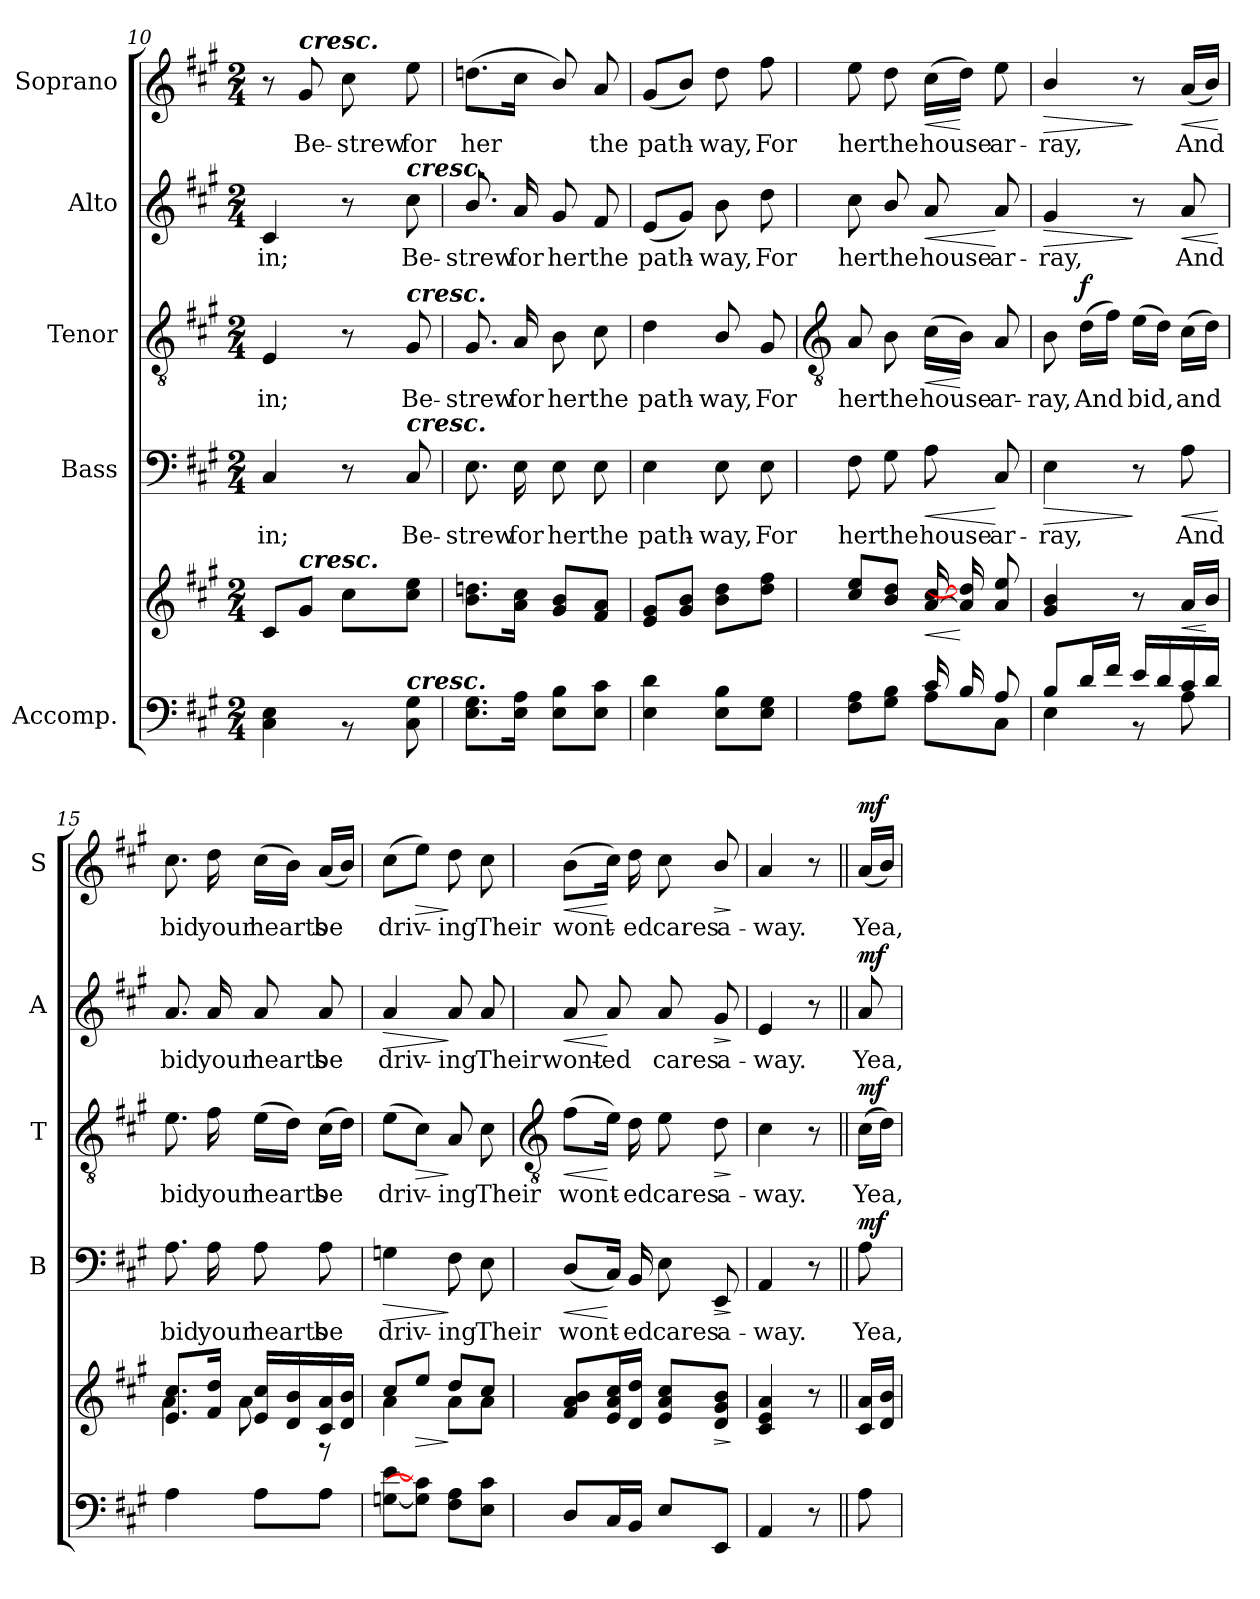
**kern	**kern	**dynam	**kern	**text	**dynam	**kern	**text	**dynam	**kern	**text	**dynam	**kern	**text	**dynam
*part5	*part5	*part5	*part4	*part4	*part4	*part3	*part3	*part3	*part2	*part2	*part2	*part1	*part1	*part1
*staff6	*staff5	*staff5/6	*staff4	*staff4	*staff4	*staff3	*staff3	*staff3	*staff2	*staff2	*staff2	*staff1	*staff1	*staff1
*I"Accomp.	*	*	*I"Bass	*	*	*I"Tenor	*	*	*I"Alto	*	*	*I"Soprano	*	*
*	*	*	*I'B	*	*	*I'T	*	*	*I'A	*	*	*I'S	*	*
*clefF4	*clefG2	*	*clefF4	*	*	*clefGv2	*	*	*clefG2	*	*	*clefG2	*	*
*k[f#c#g#]	*k[f#c#g#]	*	*k[f#c#g#]	*	*	*k[f#c#g#]	*	*	*k[f#c#g#]	*	*	*k[f#c#g#]	*	*
*A:	*A:	*	*A:	*	*	*A:	*	*	*A:	*	*	*A:	*	*
*M2/4	*M2/4	*	*M2/4	*	*	*M2/4	*	*	*M2/4	*	*	*M2/4	*	*
=10	=10	=10	=10	=10	=10	=10	=10	=10	=10	=10	=10	=10	=10	=10
!LO:N:vis=1	!	!	!	!LO:LY:b	!	!	!LO:LY:b	!	!	!LO:LY:b	!	!	!	!
*^	*	*	*	*	*	*	*	*	*	*	*	*	*	*
2ryy	4C# 4E	8c#L	.	4C#	in;	.	4E	in;	.	4c#	in;	.	8r	.	.
!	!	!	!	!	!	!	!	!	!	!	!	!	!LO:TX:a:Bi:t=cresc.	!	!
!	!	!LO:TX:a:Bi:t=cresc.	!	!	!	!	!	!	!	!	!	!	!	!	!
!	!	!	!	!	!	!	!	!	!	!	!	!	!	!LO:LY:b	!
.	.	8g#J	.	.	.	.	.	.	.	.	.	.	8g#	Be-	.
!	!	!	!	!	!	!	!	!	!	!	!	!	!	!LO:LY:b	!
.	8r	8cc#L	.	8r	.	.	8r	.	.	8r	.	.	8cc#	-strew	.
!	!	!	!	!	!	!	!	!	!	!LO:TX:a:Bi:t=cresc.	!	!	!	!	!
!	!	!	!	!	!	!	!LO:TX:a:Bi:t=cresc.	!	!	!	!	!	!	!	!
!	!	!	!	!LO:TX:a:Bi:t=cresc.	!	!	!	!	!	!	!	!	!	!	!
!	!LO:TX:a:Bi:t=cresc.	!	!	!	!	!	!	!	!	!	!	!	!	!	!
!	!	!	!	!	!LO:LY:b	!	!	!LO:LY:b	!	!	!LO:LY:b	!	!	!LO:LY:b	!
.	8C# 8G#	8cc# 8eeJ	.	8C#	Be-	.	8G#	Be-	.	8cc#	Be-	.	8ee	for	.
=11	=11	=11	=11	=11	=11	=11	=11	=11	=11	=11	=11	=11	=11	=11	=11
!LO:N:vis=1	!	!	!	!	!LO:LY:b	!	!	!LO:LY:b	!	!	!LO:LY:b	!	!	!LO:LY:b	!
2ryy	8.E 8.G#L	8.b 8.ddnL	.	8.E	-strew	.	8.G#	-strew	.	8.b/	-strew	.	(>8.ddnL	her	.
!	!	!	!	!	!LO:LY:b	!	!	!LO:LY:b	!	!	!LO:LY:b	!	!	!	!
.	16E 16AJ	16a 16cc#J	.	16E	for	.	16A	for	.	16a	for	.	16cc#J	.	.
!	!	!	!	!	!LO:LY:b	!	!	!LO:LY:b	!	!	!LO:LY:b	!	!	!	!
.	8E 8BL	8g# 8bL	.	8E	her	.	8B	her	.	8g#	her	.	8b/)	.	.
!	!	!	!	!	!LO:LY:b	!	!	!LO:LY:b	!	!	!LO:LY:b	!	!	!LO:LY:b	!
.	8E 8c#J	8f# 8aJ	.	8E	the	.	8c#	the	.	8f#	the	.	8a	the	.
=12	=12	=12	=12	=12	=12	=12	=12	=12	=12	=12	=12	=12	=12	=12	=12
!LO:N:vis=1	!	!	!	!	!LO:LY:b	!	!	!LO:LY:b	!	!	!LO:LY:b	!	!	!LO:LY:b	!
2ryy	4E 4d	8e 8g#L	.	4E	path-	.	4d	path-	.	(<8eL	path-	.	(<8g#L	path-	.
.	.	8g# 8bJ	.	.	.	.	.	.	.	8g#J)	.	.	8bJ)	.	.
!	!	!	!	!	!LO:LY:b	!	!	!LO:LY:b	!	!	!LO:LY:b	!	!	!LO:LY:b	!
.	8E 8BL	8b 8ddL	.	8E	-way,	.	8B/	-way,	.	8b	way,	.	8dd	way,	.
!	!	!	!	!	!LO:LY:b	!	!	!LO:LY:b	!	!	!LO:LY:b	!	!	!LO:LY:b	!
.	8E 8G#J	8dd 8ff#J	.	8E	For	.	8G#	For	.	8dd	For	.	8ff#	For	.
!!LO:LB:g=z
=13	=13	=13	=13	=13	=13	=13	=13	=13	=13	=13	=13	=13	=13	=13	=13
*	*	*	*	*	*	*	*clefGv2	*	*	*	*	*	*	*	*
*	*	*^	*	*	*	*	*	*	*	*	*	*	*	*	*
!	!	!	!LO:N:vis=1	!	!	!LO:LY:b	!	!	!LO:LY:b	!	!	!LO:LY:b	!	!	!LO:LY:b	!
4ryy	8F# 8AL	8cc# 8eeL	2ryy	.	8F#	her	.	8A	her	.	8cc#	her	.	8ee	her	.
!	!	!	!	!	!	!LO:LY:b	!	!	!LO:LY:b	!	!	!LO:LY:b	!	!	!LO:LY:b	!
.	8G# 8BJ	8b 8ddJ	.	.	8G#	the	.	8B	the	.	8b/	the	.	8dd	the	.
!	!	!	!	!LO:HP:b	!	!LO:LY:b	!LO:HP:b	!	!LO:LY:b	!LO:HP:b	!	!LO:LY:b	!LO:HP:b	!	!LO:LY:b	!LO:HP:b
16c#/LL	8AL	[16a [16cc#LL	.	<	8A	house	<	(>16c#LL	house	<	8a	house	<	(>16cc#LL	house	<
16B/	.	16a] 16dd]	.	[	.	.	.	16BJJ)	.	[	.	.	.	16ddJJ)	.	[
!	!	!	!	!	!	!LO:LY:b	!	!	!LO:LY:b	!	!	!LO:LY:b	!	!	!LO:LY:b	!
8A/J	8C#J	8a 8eeJ	.	.	8C#	ar-	[	8A	ar-	.	8a	ar-	[	8ee	ar-	.
=14	=14	=14	=14	=14	=14	=14	=14	=14	=14	=14	=14	=14	=14	=14	=14	=14
!	!	!	!LO:N:vis=1	!LO:HP:b	!	!LO:LY:b	!LO:HP:b	!	!LO:LY:b	!	!	!LO:LY:b	!LO:HP:b	!	!LO:LY:b	!LO:HP:b
8B/L	4E	4g#/ 4b/	2ryy	>	4E	-ray,	>	8B	-ray,	.	4g#	-ray,	>	4b/	-ray,	>
!	!	!	!	!	!	!	!	!	!LO:LY:b	!LO:DY:b	!	!	!	!	!	!
16d/L	.	.	.	.	.	.	.	(>16dLL	And	f	.	.	.	.	.	.
16f#/JJ	.	.	.	.	.	.	.	16f#JJ)	.	.	.	.	.	.	.	.
!	!	!	!	!	!	!	!	!	!LO:LY:b	!	!	!	!	!	!	!
16e/LL	8r	8r	.	]	8r	.	]	(>16eLL	bid,	.	8r	.	]	8r	.	]
16d/	.	.	.	.	.	.	.	16dJJ)	.	.	.	.	.	.	.	.
!	!	!	!	!LO:HP:b	!	!LO:LY:b	!LO:HP:b	!	!LO:LY:b	!	!	!LO:LY:b	!LO:HP:b	!	!LO:LY:b	!LO:HP:b
16c#/	8A	16aLL	.	<	8A	And	<	(>16c#LL	and	.	8a	And	<	(<16aLL	And	<
16d/JJ	.	16bJJ	.	[	.	.	.	16dJJ)	.	.	.	.	.	16bJJ)	.	.
*v	*v	*	*	*	*	*	*	*	*	*	*	*	*	*	*	*
*	*v	*v	*	*	*	*	*	*	*	*	*	*	*	*	*
.	.	.	.	.	[	.	.	.	.	.	[	.	.	[
=15	=15	=15	=15	=15	=15	=15	=15	=15	=15	=15	=15	=15	=15	=15
!LO:N:vis=1	!	!	!	!LO:LY:b	!	!	!LO:LY:b	!	!	!LO:LY:b	!	!	!LO:LY:b	!
*^	*^	*	*	*	*	*	*	*	*	*	*	*	*	*
2ryy	4A	8.e 8.cc#L	4a\	.	8.A	bid	.	8.e	bid	.	8.a	bid	.	8.cc#	bid	.
!	!	!	!	!	!	!LO:LY:b	!	!	!LO:LY:b	!	!	!LO:LY:b	!	!	!LO:LY:b	!
.	.	16f# 16ddJ	.	.	16A	your	.	16f#	your	.	16a	your	.	16dd	your	.
!	!	!	!	!	!	!LO:LY:b	!	!	!LO:LY:b	!	!	!LO:LY:b	!	!	!LO:LY:b	!
.	8AL	16e 16cc#LL	8a\	.	8A	hearts	.	(>16eLL	hearts	.	8a	hearts	.	(>16cc#LL	hearts	.
.	.	16d 16b	.	.	.	.	.	16dJJ)	.	.	.	.	.	16bJJ)	.	.
!	!	!	!	!	!	!LO:LY:b	!	!	!LO:LY:b	!	!	!LO:LY:b	!	!	!LO:LY:b	!
.	8AJ	16c# 16a	8r	.	8A	be	.	(>16c#LL	be	.	8a	be	.	(<16aLL	be	.
.	.	16d 16bJJ	.	.	.	.	.	16dJJ)	.	.	.	.	.	16bJJ)	.	.
=16	=16	=16	=16	=16	=16	=16	=16	=16	=16	=16	=16	=16	=16	=16	=16	=16
!LO:N:vis=1	!	!	!	!	!	!LO:LY:b	!LO:HP:b	!	!LO:LY:b	!	!	!LO:LY:b	!LO:HP:b	!	!LO:LY:b	!
2ryy	[8Gn [8eL	8cc#/L	4a\	.	4Gn	driv-	>	(>8eL	driv-	.	4a	driv-	>	(>8cc#L	driv-	.
!	!	!	!	!LO:HP:b	!	!	!	!	!	!LO:HP:b	!	!	!	!	!	!LO:HP:b
.	8G] 8c#]J	8ee/J	.	>	.	.	.	8c#J)	.	>	.	.	.	8eeJ)	.	>
!	!	!	!	!	!	!LO:LY:b	!	!	!LO:LY:b	!	!	!LO:LY:b	!	!	!LO:LY:b	!
.	8F# 8AL	8dd/L	8a\L	]	8F#	-ing	]	8A	ing	]	8a	-ing	]	8dd	ing	]
!	!	!	!	!	!	!LO:LY:b	!	!	!LO:LY:b	!	!	!LO:LY:b	!	!	!LO:LY:b	!
.	8E 8c#J	8cc#/J	8a\J	.	8E	Their	.	8c#	Their	.	8a	Their	.	8cc#	Their	.
*v	*v	*	*	*	*	*	*	*	*	*	*	*	*	*	*	*
!!LO:LB:g=z
=17	=17	=17	=17	=17	=17	=17	=17	=17	=17	=17	=17	=17	=17	=17	=17
*	*	*	*	*	*	*	*clefGv2	*	*	*	*	*	*	*	*
*^	*	*	*	*	*	*	*	*	*	*	*	*	*	*	*
!	!	!	!LO:N:vis=1	!LO:HP:b	!	!LO:LY:b	!LO:HP:b	!	!LO:LY:b	!LO:HP:b	!	!LO:LY:b	!LO:HP:b	!	!LO:LY:b	!LO:HP:b
*v	*v	*	*	*	*	*	*	*	*	*	*	*	*	*	*	*
8DL	8f# 8a 8bL	2ryy	<	(<8DL	wont-	<	(>8f#L	wont-	<	8a	wont-	<	(>8bL	wont-	<
!	!	!	!	!	!	!	!	!	!	!	!LO:LY:b	!	!	!	!
16C#L	16e 16a 16cc#L	.	[	16C#J)	.	[	16eJ)	.	[	8a	-ed	[	16cc#J)	.	[
!	!	!	!	!	!LO:LY:b	!	!	!LO:LY:b	!	!	!	!	!	!LO:LY:b	!
16BBJJ	16d 16ddJJ	.	.	16BB	ed	.	16d	ed	.	.	.	.	16dd	ed	.
!	!	!	!	!	!LO:LY:b	!	!	!LO:LY:b	!	!	!LO:LY:b	!	!	!LO:LY:b	!
8EL	8e 8a 8cc#L	.	.	8E	cares	.	8e	cares	.	8a	cares	.	8cc#	cares	.
!	!	!	!LO:HP:b	!	!LO:LY:b	!LO:HP:b	!	!LO:LY:b	!LO:HP:b	!	!LO:LY:b	!LO:HP:b	!	!LO:LY:b	!LO:HP:b
8EEJ	8d/ 8g#/ 8b/J	.	>	8EE	a-	>	8d	a-	>	8g#	a-	>	8b/	a-	>
*	*v	*v	*	*	*	*	*	*	*	*	*	*	*	*	*
.	.	]	.	.	]	.	.	]	.	.	]	.	.	]
=18	=18	=18	=18	=18	=18	=18	=18	=18	=18	=18	=18	=18	=18	=18
*	*^	*	*	*	*	*	*	*	*	*	*	*	*	*
!	!	!	!	!	!LO:LY:b	!	!	!LO:LY:b	!	!	!LO:LY:b	!	!	!LO:LY:b	!
4AA	4c# 4e 4a	4.ryy	.	4AA	-way.	.	4c#	-way.	.	4e	-way.	.	4a	-way.	.
8r	8r	.	.	8r	.	.	8r	.	.	8r	.	.	8r	.	.
=19||	=19||	=19||	=19||	=19||	=19||	=19||	=19||	=19||	=19||	=19||	=19||	=19||	=19||	=19||	=19||
!	!	!	!LO:DY:b=2	!	!LO:LY:b	!	!	!LO:LY:b	!	!	!LO:LY:b	!	!	!LO:LY:b	!
!	!	!	!LO:DY:n=1:b	!	!	!LO:DY:b	!	!	!LO:DY:b	!	!	!LO:DY:b	!	!	!LO:DY:b
8A	16c# 16aLL	8ryy	mf mf	8A	Yea,	mf	(>16c#LL	Yea,	mf	8a	Yea,	mf	(<16aLL	Yea,	mf
.	16d 16bJJ	.	.	.	.	.	16dJJ)	.	.	.	.	.	16bJJ)	.	.
*	*v	*v	*	*	*	*	*	*	*	*	*	*	*	*	*
=	=	=	=	=	=	=	=	=	=	=	=	=	=	=
*-	*-	*-	*-	*-	*-	*-	*-	*-	*-	*-	*-	*-	*-	*-
